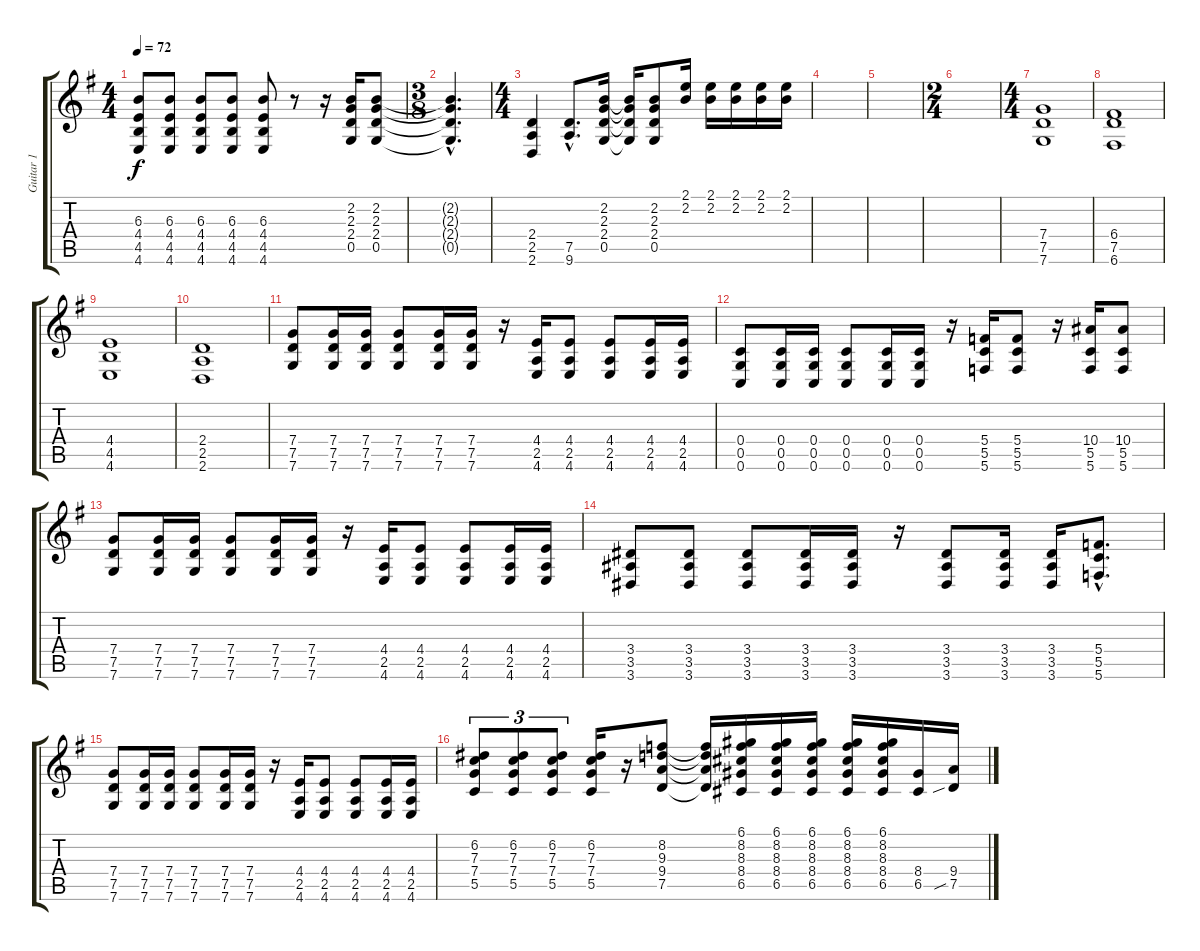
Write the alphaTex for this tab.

\track ("Guitar 1" "Guitar 1") {instrument distortionguitar}
\staff {score tabs}
\tuning (D4 A3 F3 C3 G2 C2) {hide}
\ts (4 4)
\tempo 72
\clef g2
\ks g
(6.3 4.4 4.5 4.6).8{dy f} (6.3 4.4 4.5 4.6).8 (6.3 4.4 4.5 4.6).8 (6.3 4.4 4.5 4.6).8 (6.3 4.4 4.5 4.6).8 r.8 r.16 (2.2 2.3 2.4 0.5).16 (2.2 2.3 2.4 0.5).8 |
\ts (3 8)
(2.2{hac t} 2.3{hac t} 2.4{hac t} 0.5{hac t}).4{d} |
\ts (4 4)
(2.4 2.5 2.6).4 (7.5{hac} 9.6{hac}).8{d} (2.2 2.3 2.4 0.5).16 (2.2{t} 2.3{t} 2.4{t} 0.5{t}).16 (2.2 2.3 2.4 0.5).8 (2.1 2.2).16 (2.1 2.2).16 (2.1 2.2).16 (2.1 2.2).16 (2.1 2.2).16 |
|
|
\ts (2 4)
|
\ts (4 4)
(7.4 7.5 7.6).1 |
(6.4 7.5 6.6).1 |
(4.4 4.5 4.6).1 |
(2.4 2.5 2.6).1 |
(7.4 7.5 7.6).8 (7.4 7.5 7.6).16 (7.4 7.5 7.6).16 (7.4 7.5 7.6).8 (7.4 7.5 7.6).16 (7.4 7.5 7.6).16 r.16 (4.4 2.5 4.6).16 (4.4 2.5 4.6).8 (4.4 2.5 4.6).8 (4.4 2.5 4.6).16 (4.4 2.5 4.6).16 |
(0.4 0.5 0.6).8 (0.4 0.5 0.6).16 (0.4 0.5 0.6).16 (0.4 0.5 0.6).8 (0.4 0.5 0.6).16 (0.4 0.5 0.6).16 r.16 (5.4 5.5 5.6).16 (5.4 5.5 5.6).8 r.16 (10.4 5.5 5.6).16 (10.4 5.5 5.6).8 |
(7.4 7.5 7.6).8 (7.4 7.5 7.6).16 (7.4 7.5 7.6).16 (7.4 7.5 7.6).8 (7.4 7.5 7.6).16 (7.4 7.5 7.6).16 r.16 (4.4 2.5 4.6).16 (4.4 2.5 4.6).8 (4.4 2.5 4.6).8 (4.4 2.5 4.6).16 (4.4 2.5 4.6).16 |
(3.4 3.5 3.6).8 (3.4 3.5 3.6).8 (3.4 3.5 3.6).8 (3.4 3.5 3.6).16 (3.4 3.5 3.6).16 r.16 (3.4 3.5 3.6).8 (3.4 3.5 3.6).16 (3.4 3.5 3.6).16 (5.4{hac} 5.5{hac} 5.6{hac}).8{d} |
(7.4 7.5 7.6).8 (7.4 7.5 7.6).16 (7.4 7.5 7.6).16 (7.4 7.5 7.6).8 (7.4 7.5 7.6).16 (7.4 7.5 7.6).16 r.16 (4.4 2.5 4.6).16 (4.4 2.5 4.6).8 (4.4 2.5 4.6).8 (4.4 2.5 4.6).16 (4.4 2.5 4.6).16 |
(6.2 7.3 7.4 5.5).8{tu (3 2)} (6.2 7.3 7.4 5.5).8{tu (3 2)} (6.2 7.3 7.4 5.5).8{tu (3 2)} (6.2 7.3 7.4 5.5).16 r.16 (8.2 9.3 9.4 7.5).8 (8.2{t} 9.3{t} 9.4{t} 7.5{t}).16 (6.1 8.2 8.3 8.4 6.5).16 (6.1 8.2 8.3 8.4 6.5).16 (6.1 8.2 8.3 8.4 6.5).16 (6.1 8.2 8.3 8.4 6.5).16 (6.1 8.2 8.3 8.4 6.5).16 (8.4 6.5).16 (9.4 7.5{sib}).16
